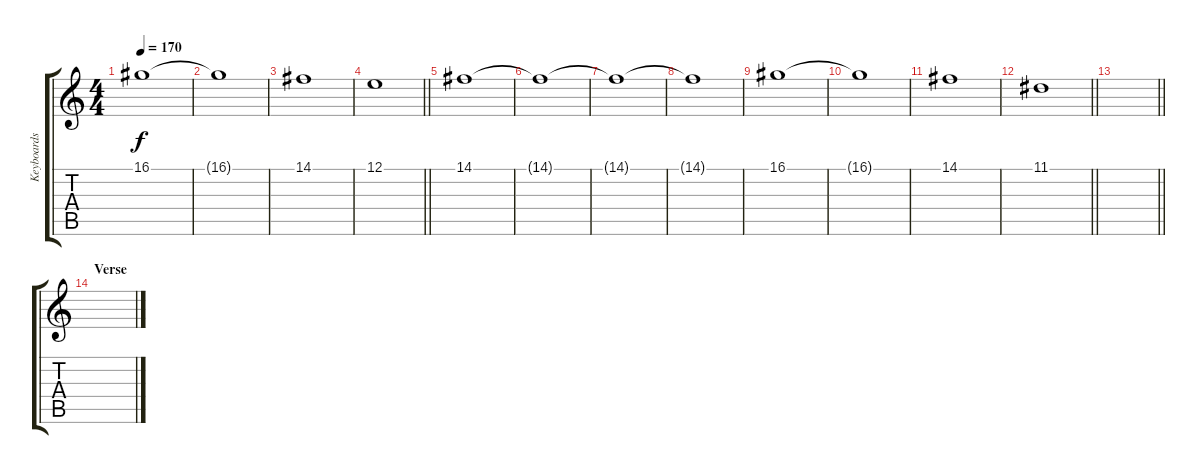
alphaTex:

\track ("Keyboards" "Keyboards") {instrument stringensemble1}
\staff {score tabs}
\tuning (E4 B3 G3 D3 A2 E2) {hide}
\ts (4 4)
\tempo 170
\clef g2
\ks c
16.1.1{dy f} |
16.1{t}.1 |
14.1.1 |
\barLineRight lightlight
12.1.1 |
\section ("" "")
14.1.1 |
14.1{t}.1 |
14.1{t}.1 |
14.1{t}.1 |
16.1.1 |
16.1{t}.1 |
14.1.1 |
\barLineRight lightlight
11.1.1 |
\barLineRight lightlight
|
\section ("" "Verse")
